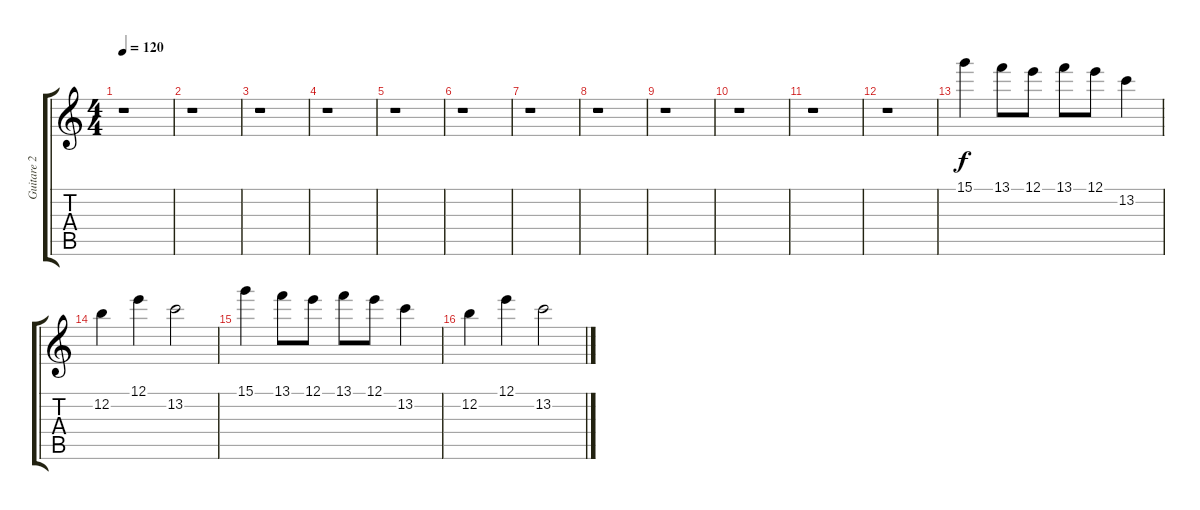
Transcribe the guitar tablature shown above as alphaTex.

\track ("Guitare 2" "Guitare 2") {instrument overdrivenguitar}
\staff {score tabs}
\tuning (E4 B3 G3 D3 A2 E2) {hide}
\ts (4 4)
\tempo 120
\clef g2
\ks c
r.1{dy f} |
r.1 |
r.1 |
r.1 |
r.1 |
r.1 |
r.1 |
r.1 |
r.1 |
r.1 |
r.1 |
r.1 |
15.1.4 13.1.8 12.1.8 13.1.8 12.1.8 13.2.4 |
12.2.4 12.1.4 13.2.2 |
15.1.4 13.1.8 12.1.8 13.1.8 12.1.8 13.2.4 |
12.2.4 12.1.4 13.2.2
